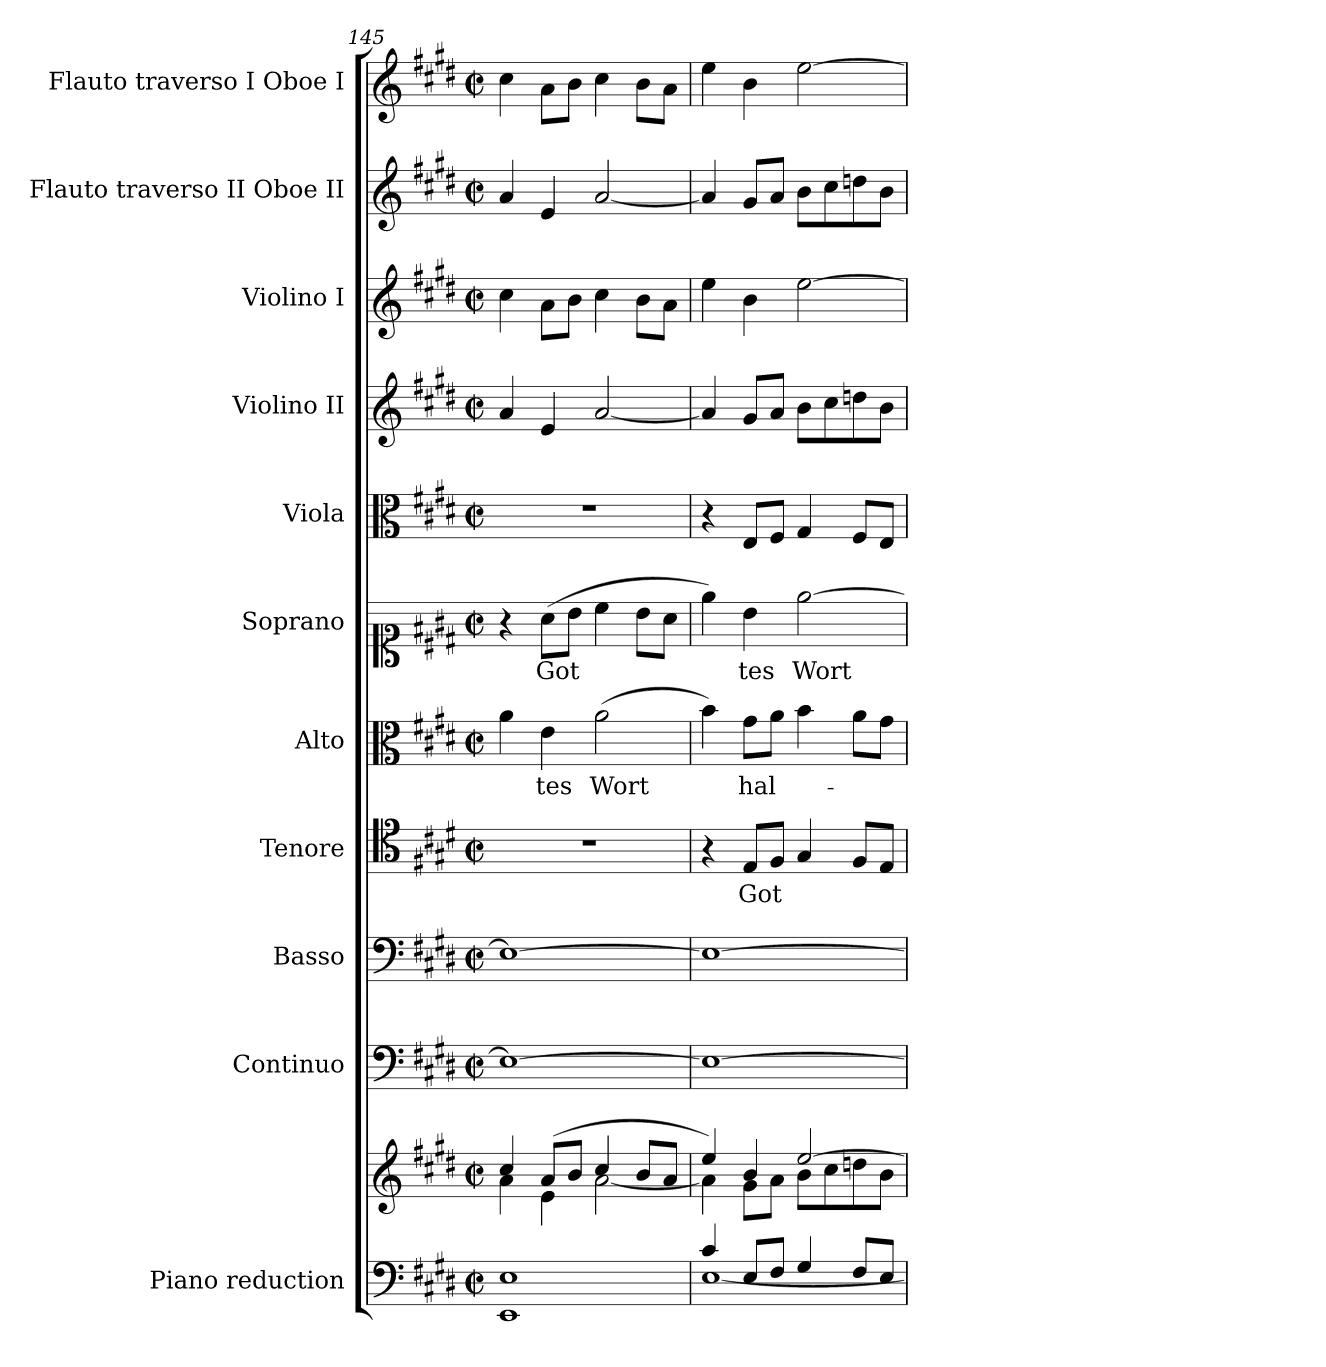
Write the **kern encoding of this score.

**kern	**kern	**kern	**kern	**kern	**text	**kern	**text	**kern	**text	**kern	**kern	**kern	**kern	**kern
*part11	*part11	*part10	*part9	*part8	*part8	*part7	*part7	*part6	*part6	*part5	*part4	*part3	*part2	*part1
*staff12	*staff11	*staff10	*staff9	*staff8	*staff8	*staff7	*staff7	*staff6	*staff6	*staff5	*staff4	*staff3	*staff2	*staff1
*I"Piano reduction	*	*I"Continuo	*I"Basso	*I"Tenore	*	*I"Alto	*	*I"Soprano	*	*I"Viola	*I"Violino II	*I"Violino I	*I"Flauto traverso II Oboe II	*I"Flauto traverso I Oboe I
*I'Pno	*	*	*	*	*	*	*	*	*	*	*	*	*I'Ob	*I'Ob
*clefF4	*clefG2	*clefF4	*clefF4	*clefC4	*	*clefC3	*	*clefC1	*	*clefC3	*clefG2	*clefG2	*clefG2	*clefG2
*k[f#c#g#d#]	*k[f#c#g#d#]	*k[f#c#g#d#]	*k[f#c#g#d#]	*k[f#c#g#d#]	*	*k[f#c#g#d#]	*	*k[f#c#g#d#]	*	*k[f#c#g#d#]	*k[f#c#g#d#]	*k[f#c#g#d#]	*k[f#c#g#d#]	*k[f#c#g#d#]
*M2/2	*M2/2	*M2/2	*M2/2	*M2/2	*	*M2/2	*	*M2/2	*	*M2/2	*M2/2	*M2/2	*M2/2	*M2/2
*met(c|)	*met(c|)	*met(c|)	*met(c|)	*met(c|)	*	*met(c|)	*	*met(c|)	*	*met(c|)	*met(c|)	*met(c|)	*met(c|)	*met(c|)
=145	=145	=145	=145	=145	=145	=145	=145	=145	=145	=145	=145	=145	=145	=145
*	*^	*	*	*	*	*	*	*	*	*	*	*	*	*
1EE 1E	4cc#/	4a\	1E_	1E_	1r	.	4a\	.	4r	.	1r	4a/	4cc#\	4a/	4cc#\
!	!	!	!	!	!	!	!	!LO:LY:b	!	!LO:LY:b	!	!	!	!	!
.	(8a/L	4e\	.	.	.	.	4e\	tes	(8a\L	Got	.	4e/	8a\L	4e/	8a\L
.	8b/J	.	.	.	.	.	.	.	8b\J	.	.	.	8b\J	.	8b\J
!	!	!	!	!	!	!	!	!LO:LY:b	!	!	!	!	!	!	!
.	4cc#/	[2a\	.	.	.	.	(2a\	Wort	4cc#\	.	.	[2a/	4cc#\	[2a/	4cc#\
.	8b/L	.	.	.	.	.	.	.	8b\L	.	.	.	8b\L	.	8b\L
.	8a/J	.	.	.	.	.	.	.	8a\J	.	.	.	8a\J	.	8a\J
=146	=146	=146	=146	=146	=146	=146	=146	=146	=146	=146	=146	=146	=146	=146	=146
*^	*	*	*	*	*	*	*	*	*	*	*	*	*	*	*
4c#/	[1E	4ee/)	4a\]	1E_	1E_	4r	.	4b\)	.	4ee\)	.	4r	4a/]	4ee\	4a/]	4ee\
!	!	!	!	!	!	!	!LO:LY:b	!	!LO:LY:b	!	!LO:LY:b	!	!	!	!	!
8E/L	.	4b/	8g#\L	.	.	8E/L	Got	8g#\L	hal-	4b\	tes	8E/L	8g#/L	4b\	8g#/L	4b\
8F#/J	.	.	8a\J	.	.	8F#/J	.	8a\J	.	.	.	8F#/J	8a/J	.	8a/J	.
!	!	!	!	!	!	!	!	!	!	!	!LO:LY:b	!	!	!	!	!
4G#/	.	[2ee/	8b\L	.	.	4G#/	.	4b\	.	[2ee\	Wort	4G#/	8b\L	[2ee\	8b\L	[2ee\
.	.	.	8cc#\	.	.	.	.	.	.	.	.	.	8cc#\	.	8cc#\	.
8F#/L	.	.	8ddn\	.	.	8F#/L	.	8a\L	.	.	.	8F#/L	8ddn\	.	8ddn\	.
8E/J	.	.	8b\J	.	.	8E/J	.	8g#\J	.	.	.	8E/J	8b\J	.	8b\J	.
*v	*v	*	*	*	*	*	*	*	*	*	*	*	*	*	*	*
*	*v	*v	*	*	*	*	*	*	*	*	*	*	*	*	*
=	=	=	=	=	=	=	=	=	=	=	=	=	=	=
*-	*-	*-	*-	*-	*-	*-	*-	*-	*-	*-	*-	*-	*-	*-
